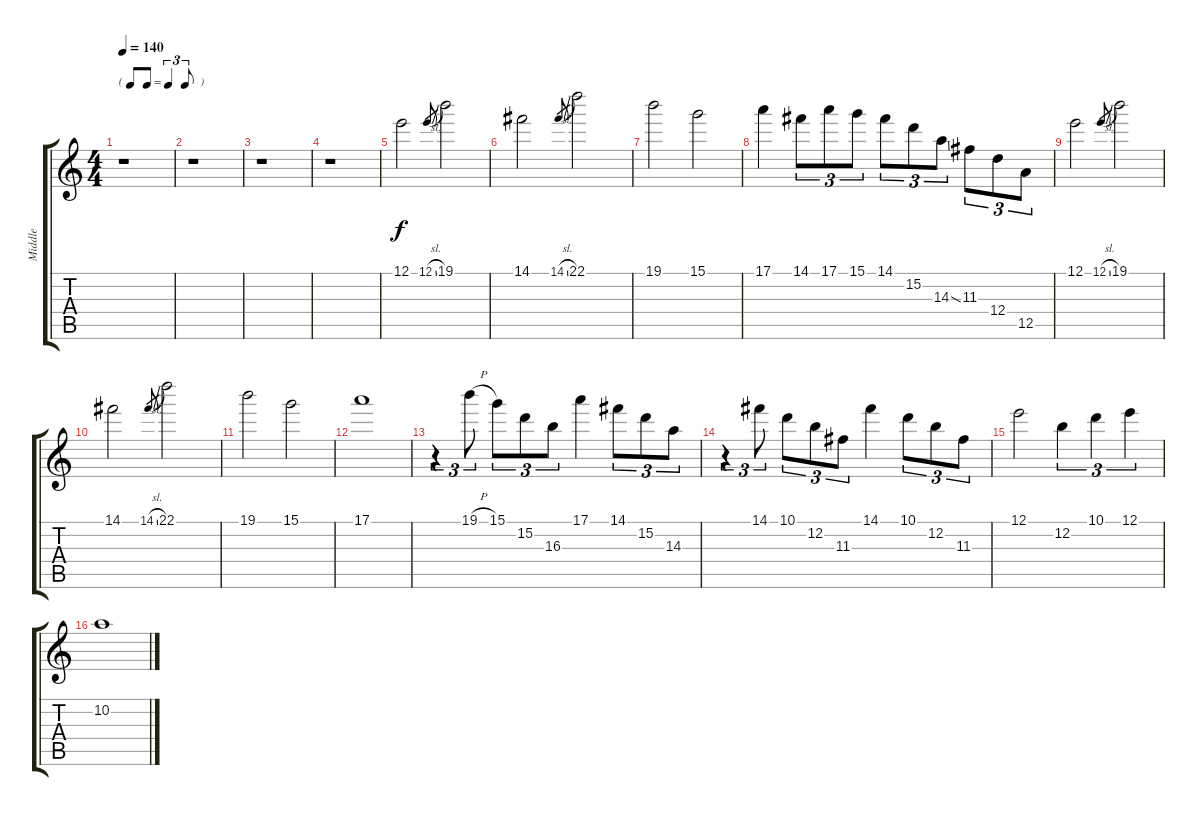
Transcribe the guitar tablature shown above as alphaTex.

\track ("Middle" "Middle") {instrument overdrivenguitar}
\staff {score tabs}
\tuning (E4 B3 G3 D3 A2 E2) {hide}
\ts (4 4)
\tf triplet8th
\tempo 140
\clef g2
\ks c
r.1{dy f} |
r.1 |
r.1 |
r.1 |
12.1.2 12.1{sl}.8{gr} 19.1.2 |
14.1.2 14.1{sl}.8{gr} 22.1.2 |
19.1.2 15.1.2 |
17.1.4 14.1.8{tu (3 2)} 17.1.8{tu (3 2)} 15.1.8{tu (3 2)} 14.1.8{tu (3 2)} 15.2.8{tu (3 2)} 14.3{ss}.8{tu (3 2)} 11.3.8{tu (3 2)} 12.4.8{tu (3 2)} 12.5.8{tu (3 2)} |
12.1.2 12.1{sl}.8{gr} 19.1.2 |
14.1.2 14.1{sl}.8{gr} 22.1.2 |
19.1.2 15.1.2 |
17.1.1 |
r.4{tu (3 2)} 19.1{h}.8{tu (3 2)} 15.1.8{tu (3 2)} 15.2.8{tu (3 2)} 16.3.8{tu (3 2)} 17.1.4 14.1.8{tu (3 2)} 15.2.8{tu (3 2)} 14.3.8{tu (3 2)} |
r.4{tu (3 2)} 14.1.8{tu (3 2)} 10.1.8{tu (3 2)} 12.2.8{tu (3 2)} 11.3.8{tu (3 2)} 14.1.4 10.1.8{tu (3 2)} 12.2.8{tu (3 2)} 11.3.8{tu (3 2)} |
12.1.2 12.2.4{tu (3 2)} 10.1.4{tu (3 2)} 12.1.4{tu (3 2)} |
10.2.1
